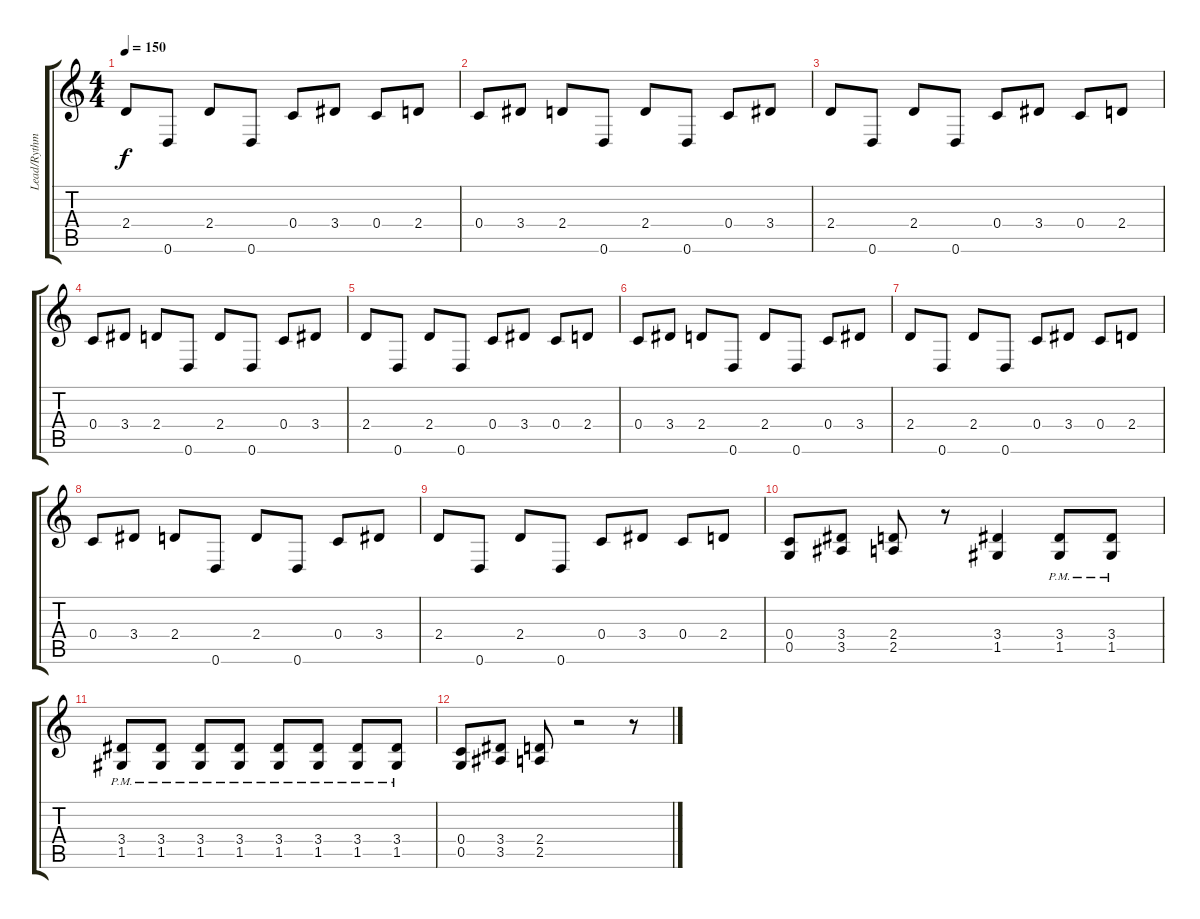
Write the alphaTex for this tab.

\track ("Lead/Rythm Guitar" "Lead/Rythm") {instrument distortionguitar}
\staff {score tabs}
\tuning (D4 A3 F3 C3 G2 D2) {hide}
\ts (4 4)
\tempo 150
\clef g2
\ks c
2.4.8{dy f} 0.6.8 2.4.8 0.6.8 0.4.8 3.4.8 0.4.8 2.4.8 |
0.4.8 3.4.8 2.4.8 0.6.8 2.4.8 0.6.8 0.4.8 3.4.8 |
2.4.8 0.6.8 2.4.8 0.6.8 0.4.8 3.4.8 0.4.8 2.4.8 |
0.4.8 3.4.8 2.4.8 0.6.8 2.4.8 0.6.8 0.4.8 3.4.8 |
2.4.8 0.6.8 2.4.8 0.6.8 0.4.8 3.4.8 0.4.8 2.4.8 |
0.4.8 3.4.8 2.4.8 0.6.8 2.4.8 0.6.8 0.4.8 3.4.8 |
2.4.8 0.6.8 2.4.8 0.6.8 0.4.8 3.4.8 0.4.8 2.4.8 |
0.4.8 3.4.8 2.4.8 0.6.8 2.4.8 0.6.8 0.4.8 3.4.8 |
2.4.8 0.6.8 2.4.8 0.6.8 0.4.8 3.4.8 0.4.8 2.4.8 |
(0.4 0.5).8 (3.4 3.5).8 (2.4 2.5).8 r.8 (3.4 1.5).4 (3.4{pm} 1.5{pm}).8 (3.4{pm} 1.5{pm}).8 |
(3.4{pm} 1.5{pm}).8 (3.4{pm} 1.5{pm}).8 (3.4{pm} 1.5{pm}).8 (3.4{pm} 1.5{pm}).8 (3.4{pm} 1.5{pm}).8 (3.4{pm} 1.5{pm}).8 (3.4{pm} 1.5{pm}).8 (3.4{pm} 1.5{pm}).8 |
(0.4 0.5).8 (3.4 3.5).8 (2.4 2.5).8 r.2 r.8
